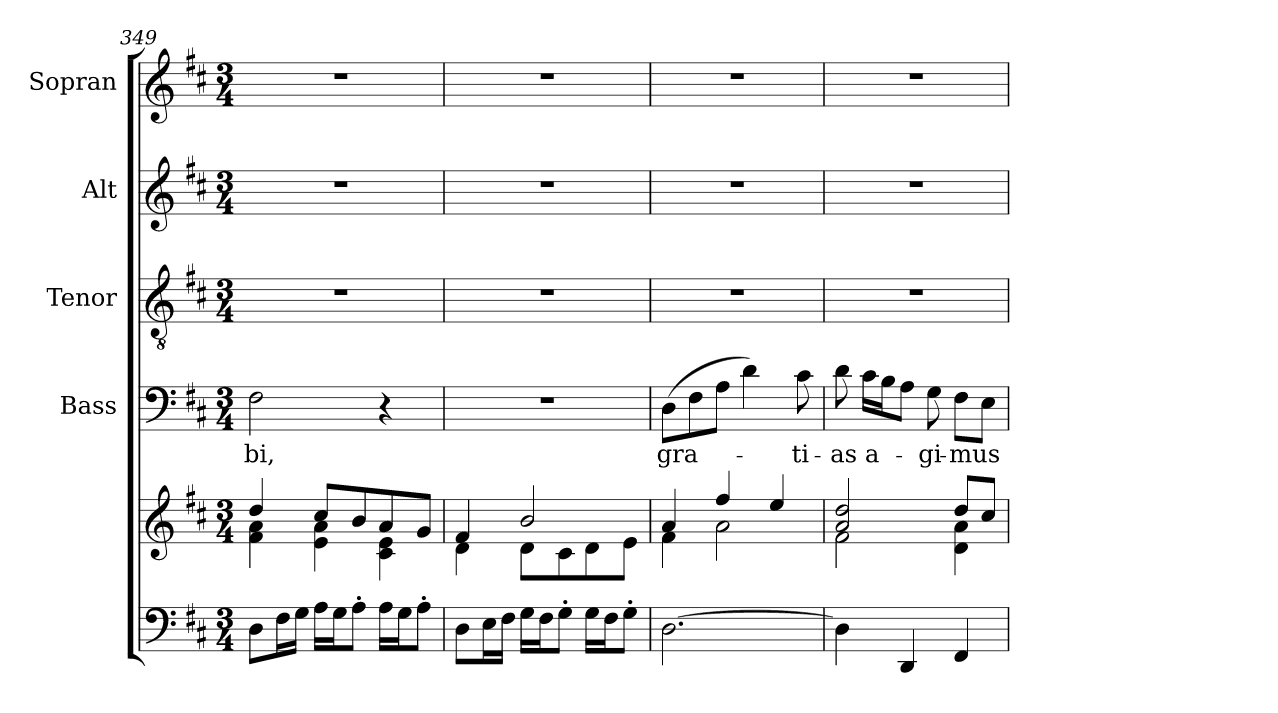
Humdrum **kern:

**kern	**kern	**kern	**text	**kern	**kern	**kern
*part5	*part5	*part4	*part4	*part3	*part2	*part1
*staff6	*staff5	*staff4	*staff4	*staff3	*staff2	*staff1
*	*	*I"Bass	*	*I"Tenor	*I"Alt	*I"Sopran
*	*	*I'B.	*	*I'T.	*I'A.	*I'S.
*clefF4	*clefG2	*clefF4	*	*clefGv2	*clefG2	*clefG2
*k[f#c#]	*k[f#c#]	*k[f#c#]	*	*k[f#c#]	*k[f#c#]	*k[f#c#]
*D:	*D:	*D:	*	*D:	*D:	*D:
*M3/4	*M3/4	*M3/4	*	*M3/4	*M3/4	*M3/4
=349	=349	=349	=349	=349	=349	=349
*	*^	*	*	*	*	*
!	!	!	!	!LO:LY:b	!	!	!
8D\L	4dd/	4f#\ 4a\	2F#\	-bi,	2.r	2.r	2.r
16F#\L	.	.	.	.	.	.	.
16G\JJ	.	.	.	.	.	.	.
16A\LL	8cc#/L	4e\ 4a\	.	.	.	.	.
16G\J	.	.	.	.	.	.	.
8A'>\J	8b/	.	.	.	.	.	.
16A\LL	8a/	4c#\ 4e\	4r	.	.	.	.
16G\J	.	.	.	.	.	.	.
8A'>\J	8g/J	.	.	.	.	.	.
=350	=350	=350	=350	=350	=350	=350	=350
8D\L	4f#/	4d\	2.r	.	2.r	2.r	2.r
16E\L	.	.	.	.	.	.	.
16F#\JJ	.	.	.	.	.	.	.
16G\LL	2b/	8d\L	.	.	.	.	.
16F#\J	.	.	.	.	.	.	.
8G'>\J	.	8c#\	.	.	.	.	.
16G\LL	.	8d\	.	.	.	.	.
16F#\J	.	.	.	.	.	.	.
8G'>\J	.	8e\J	.	.	.	.	.
=351	=351	=351	=351	=351	=351	=351	=351
!	!	!	!	!LO:LY:b	!	!	!
[2.D\	4a/	4f#\	(>8D\L	gra-	2.r	2.r	2.r
.	.	.	8F#\	.	.	.	.
.	4ff#/	2a\	8A\J	.	.	.	.
.	.	.	4d\)	.	.	.	.
.	4ee/	.	.	.	.	.	.
!	!	!	!	!LO:LY:b	!	!	!
.	.	.	8c#\	-ti-	.	.	.
=352	=352	=352	=352	=352	=352	=352	=352
!	!	!	!	!LO:LY:b	!	!	!
4D\]	2a/ 2dd/	2f#\	8d\	-as	2.r	2.r	2.r
!	!	!	!	!LO:LY:b	!	!	!
.	.	.	16c#\LL	a-	.	.	.
.	.	.	16B\J	.	.	.	.
4DD/	.	.	8A\J	.	.	.	.
!	!	!	!	!LO:LY:b	!	!	!
.	.	.	8G\	-gi-	.	.	.
!	!	!	!	!LO:LY:b	!	!	!
4FF#/	8dd/L	4d\ 4a\	8F#\L	-mus	.	.	.
.	8cc#/J	.	8E\J	.	.	.	.
*	*v	*v	*	*	*	*	*
=	=	=	=	=	=	=
*-	*-	*-	*-	*-	*-	*-
